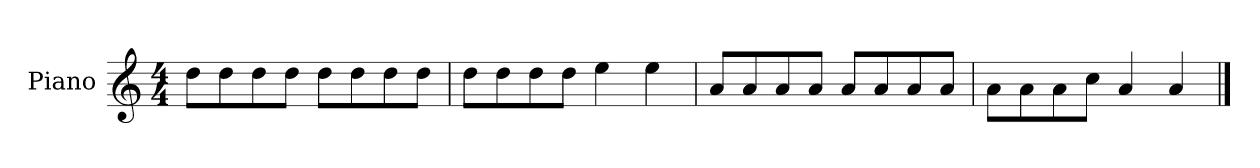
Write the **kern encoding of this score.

**kern
*part1
*staff1
*I"Piano
*I'P-no
*clefG2
*k[]
*M4/4
*MM90
=1
8dd\L
8dd\
8dd\
8dd\J
8dd\L
8dd\
8dd\
8dd\J
=2
8dd\L
8dd\
8dd\
8dd\J
4ee\
4ee\
=3
8a/L
8a/
8a/
8a/J
8a/L
8a/
8a/
8a/J
=4
8a\L
8a\
8a\
8cc\J
4a/
4a/
==
*-
